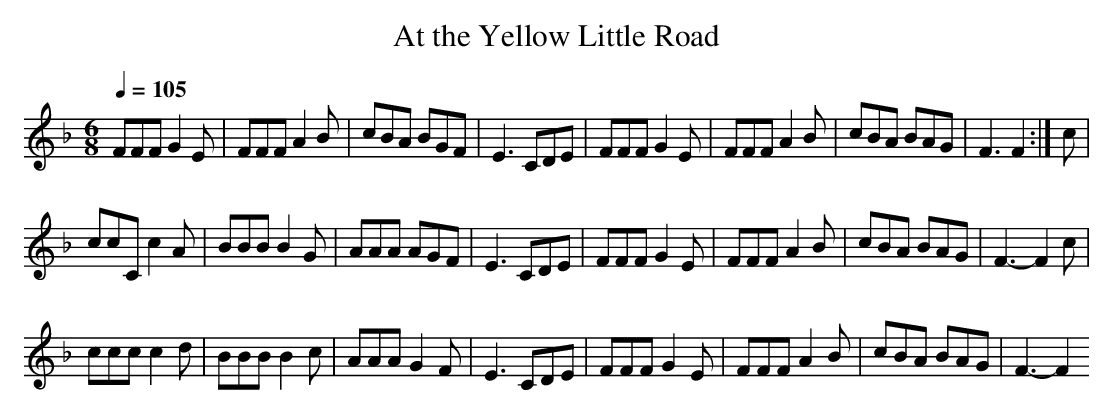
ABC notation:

X:1
T: At the Yellow Little Road
M: 6/8
L: 1/8
Q: 1/4=105
K: F % 1 flats
V: 1
FFF G2E|FFF A2B|cBA BGF|E3 CDE|FFF G2E|FFF A2B|cBA BAG|F3 F2:|c|
ccC c2A|BBB B2G|AAA AGF|E3 CDE|FFF G2E|FFF A2B|cBA BAG|F3-F2 c|
ccc c2d|BBB B2c|AAA G2F|E3 CDE|FFF G2E|FFF A2B|cBA BAG|F3-F2
